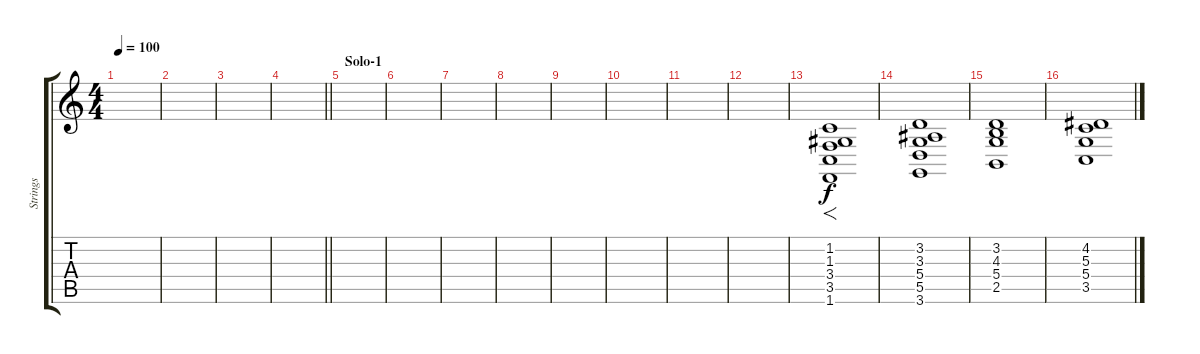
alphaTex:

\track ("Strings" "Strings") {instrument choiraahs}
\staff {score tabs}
\tuning (E4 B3 G3 D3 A2 E2) {hide}
\ts (4 4)
\tempo 100
\clef g2
\ks c
|
|
|
\barLineRight lightlight
|
\section ("" "Solo-1")
|
|
|
|
|
|
|
|
(1.2 1.3 3.4 3.5 1.6).1{f} |
(3.2 3.3 5.4 5.5 3.6).1 |
(3.2 4.3 5.4 2.5).1 |
(4.2 5.3 5.4 3.5).1
